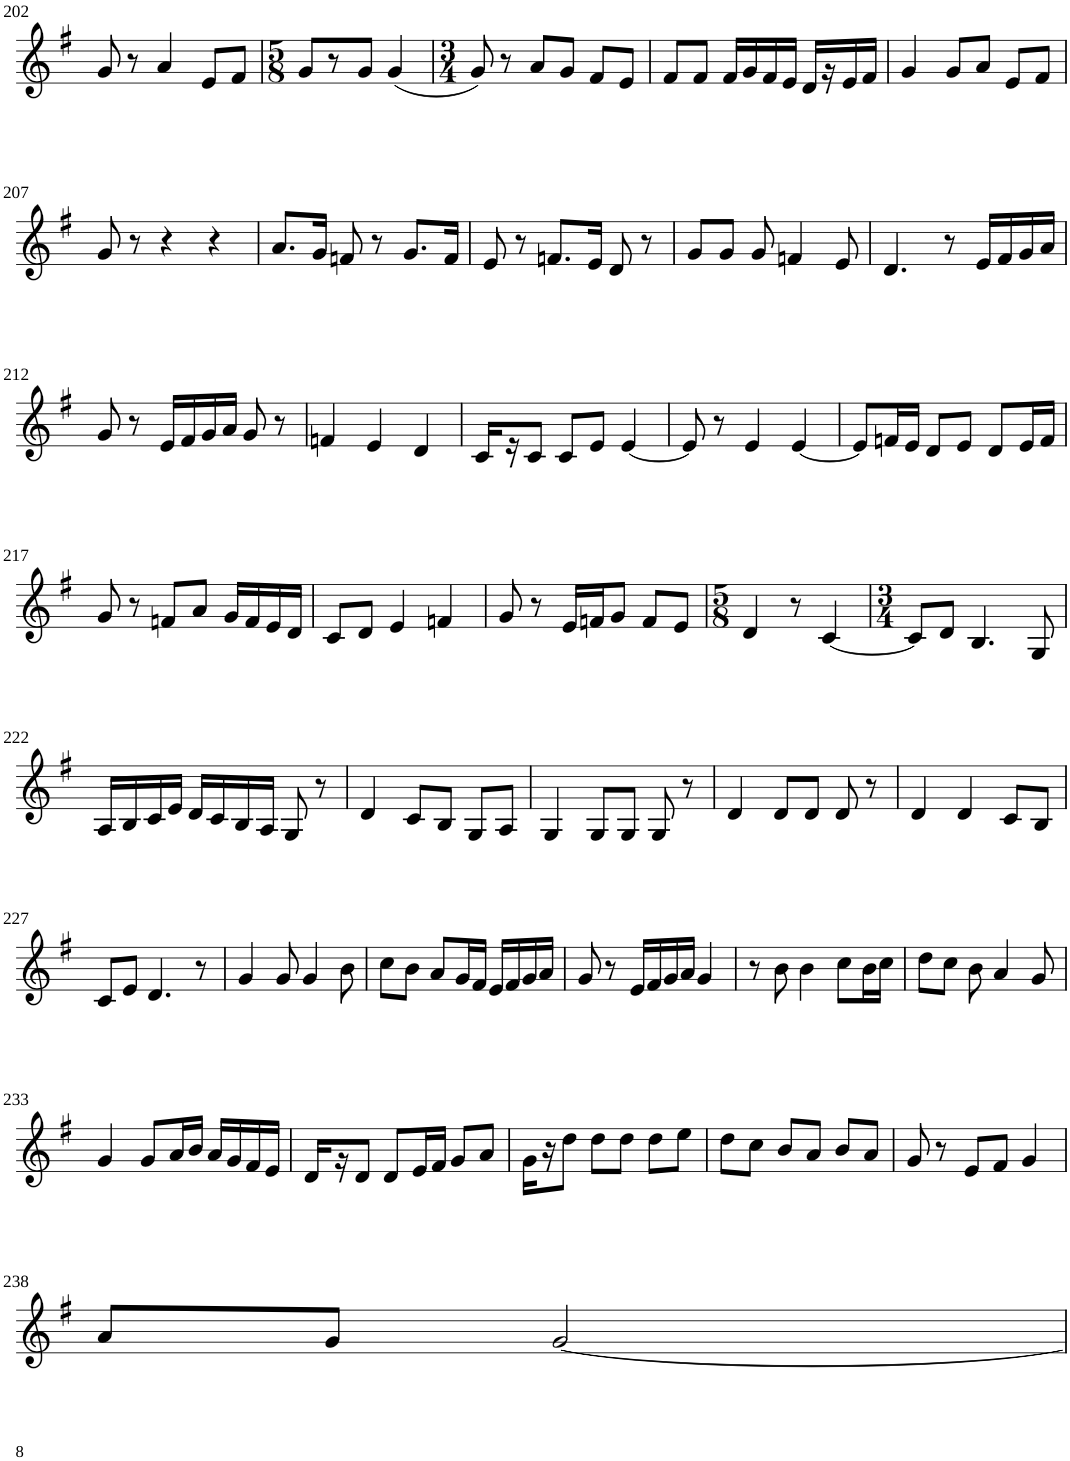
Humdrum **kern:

**kern
*part1
*staff1
*I"Violin
!!LO:PB:g=z
*clefG2
*k[f#]
*G:
*M3/4
=202
8g/
8r
4a/
8e/L
8f#/J
=203
*M5/8
8g/L
8r
8g/J
(4g/
=204
*M3/4
8g/)
8r
8a/L
8g/J
8f#/L
8e/J
=205
8f#/L
8f#/J
16f#/LL
16g/
16f#/
16e/JJ
16d/LL
16r
16e/
16f#/JJ
=206
4g/
8g/L
8a/J
8e/L
8f#/J
!!LO:LB:g=z
=207
8g/
8r
4r
4r
=208
8.a/L
16g/Jk
8fn/
8r
8.g/L
16f/Jk
=209
8e/
8r
8.fn/L
16e/Jk
8d/
8r
=210
8g/L
8g/J
8g/
4fn/
8e/
=211
4.d/
8r
16e/LL
16f#/
16g/
16a/JJ
!!LO:LB:g=z
=212
8g/
8r
16e/LL
16f#/
16g/
16a/JJ
8g/
8r
=213
4fn/
4e/
4d/
=214
16c/LL
16r
8c/J
8c/L
8e/J
[4e/
=215
8e/]
8r
4e/
[4e/
=216
8e/L]
16fn/L
16e/JJ
8d/L
8e/J
8d/L
16e/L
16f/JJ
!!LO:LB:g=z
=217
8g/
8r
8fn/L
8a/J
16g/LL
16f/
16e/
16d/JJ
=218
8c/L
8d/J
4e/
4fn/
=219
8g/
8r
16e/LL
16fn/J
8g/J
8f/L
8e/J
=220
*M5/8
4d/
8r
[4c/
=221
*M3/4
8c/L]
8d/J
4.B/
8G/
!!LO:LB:g=z
=222
16A/LL
16B/
16c/
16e/JJ
16d/LL
16c/
16B/
16A/JJ
8G/
8r
=223
4d/
8c/L
8B/J
8G/L
8A/J
=224
4G/
8G/L
8G/J
8G/
8r
=225
4d/
8d/L
8d/J
8d/
8r
=226
4d/
4d/
8c/L
8B/J
!!LO:LB:g=z
=227
8c/L
8e/J
4.d/
8r
=228
4g/
8g/
4g/
8b\
=229
8cc\L
8b\J
8a/L
16g/L
16f#/JJ
16e/LL
16f#/
16g/
16a/JJ
=230
8g/
8r
16e/LL
16f#/
16g/
16a/JJ
4g/
=231
8r
8b\
4b\
8cc\L
16b\L
16cc\JJ
=232
8dd\L
8cc\J
8b\
4a/
8g/
!!LO:LB:g=z
=233
4g/
8g/L
16a/L
16b/JJ
16a/LL
16g/
16f#/
16e/JJ
=234
16d/LL
16r
8d/J
8d/L
16e/L
16f#/JJ
8g/L
8a/J
=235
16g\LL
16r
8dd\J
8dd\L
8dd\J
8dd\L
8ee\J
=236
8dd\L
8cc\J
8b/L
8a/J
8b/L
8a/J
=237
8g/
8r
8e/L
8f#/J
4g/
!!LO:LB:g=z
=238
8a/L
8g/J
[2g/
=
*-
